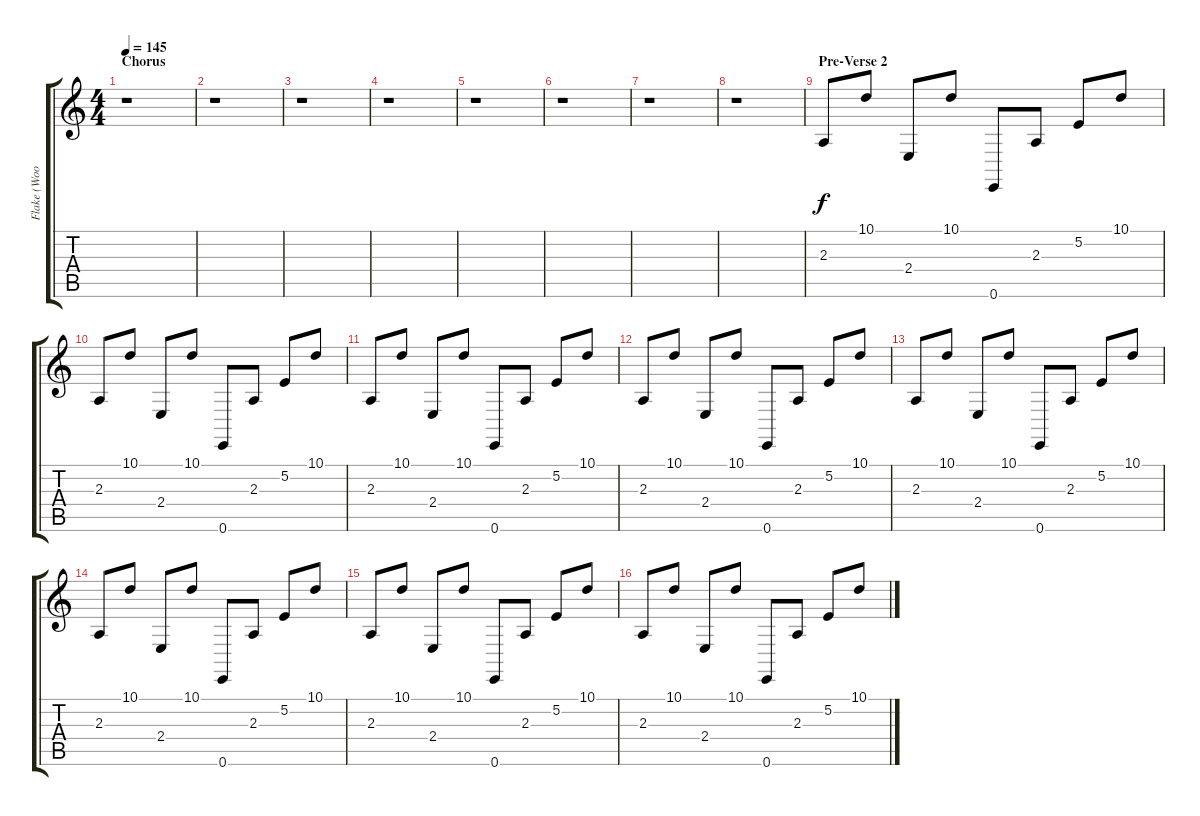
\track ("Flake (Woodblock)" "Flake (Woo") {instrument woodblock}
\staff {score tabs}
\tuning (E4 B3 G3 D3 A2 E2) {hide}
\ts (4 4)
\section ("" "Chorus")
\tempo 145
\clef g2
\ks c
r.1{dy f} |
r.1 |
r.1 |
r.1 |
r.1 |
r.1 |
r.1 |
r.1 |
\section ("" "Pre-Verse 2")
2.3.8 10.1.8 2.4.8 10.1.8 0.6.8 2.3.8 5.2.8 10.1.8 |
2.3.8 10.1.8 2.4.8 10.1.8 0.6.8 2.3.8 5.2.8 10.1.8 |
2.3.8 10.1.8 2.4.8 10.1.8 0.6.8 2.3.8 5.2.8 10.1.8 |
2.3.8 10.1.8 2.4.8 10.1.8 0.6.8 2.3.8 5.2.8 10.1.8 |
2.3.8 10.1.8 2.4.8 10.1.8 0.6.8 2.3.8 5.2.8 10.1.8 |
2.3.8 10.1.8 2.4.8 10.1.8 0.6.8 2.3.8 5.2.8 10.1.8 |
2.3.8 10.1.8 2.4.8 10.1.8 0.6.8 2.3.8 5.2.8 10.1.8 |
2.3.8 10.1.8 2.4.8 10.1.8 0.6.8 2.3.8 5.2.8 10.1.8
